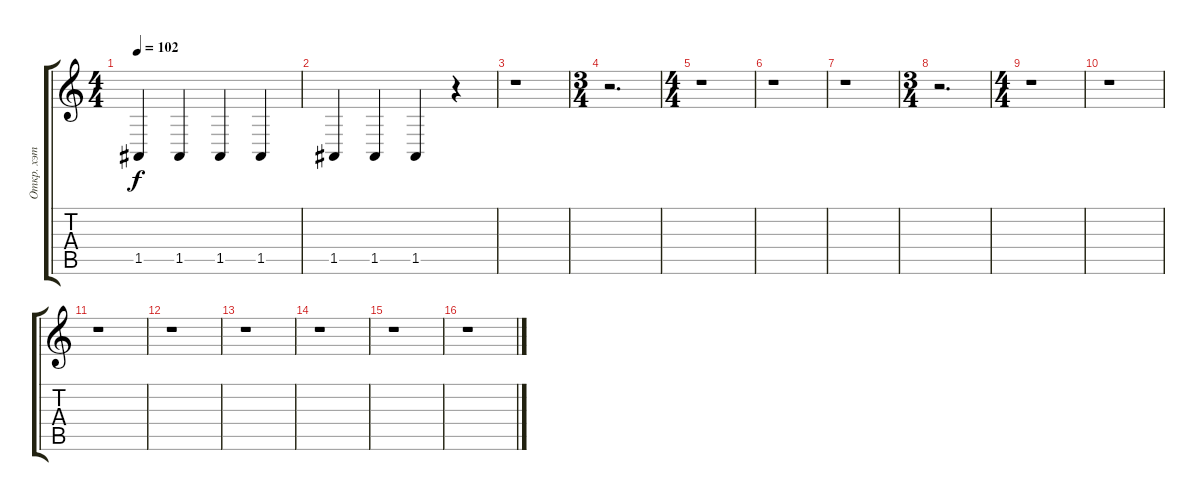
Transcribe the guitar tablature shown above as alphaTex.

\track ("Откр. хэт" "Откр. хэт") {instrument acousticgrandpiano}
\staff {score tabs}
\tuning (E4 B3 G3 D3 A2 E2) {hide}
\ts (4 4)
\tempo 102
\clef g2
\ks c
1.5.4{dy f} 1.5.4 1.5.4 1.5.4 |
1.5.4 1.5.4 1.5.4 r.4 |
r.1 |
\ts (3 4)
r.2{d} |
\ts (4 4)
r.1 |
r.1 |
r.1 |
\ts (3 4)
r.2{d} |
\ts (4 4)
r.1 |
r.1 |
r.1 |
r.1 |
r.1 |
r.1 |
r.1 |
r.1
